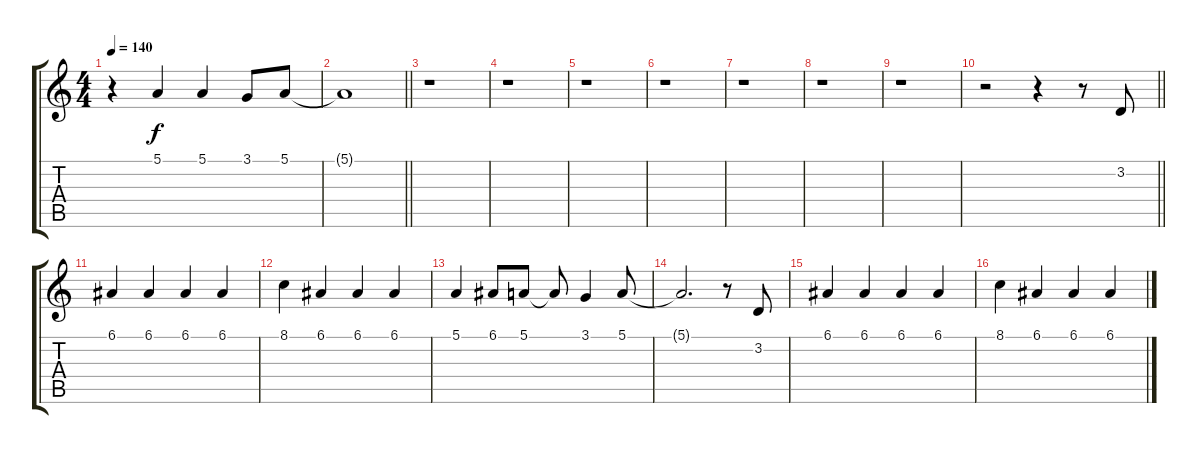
\track "" {instrument tenorsax}
\staff {score tabs}
\tuning (E4 B3 G3 D3 A2 D2) {hide}
\ts (4 4)
\tempo 140
\clef g2
\ks c
r.4{dy f} 5.1.4 5.1.4 3.1.8 5.1.8 |
\barLineRight lightlight
5.1{t}.1 |
r.1 |
r.1 |
r.1 |
r.1 |
r.1 |
r.1 |
r.1 |
\barLineRight lightlight
r.2 r.4 r.8 3.2.8 |
6.1.4 6.1.4 6.1.4 6.1.4 |
8.1.4 6.1.4 6.1.4 6.1.4 |
5.1.4 6.1.8 5.1.8 5.1{t}.8 3.1.4 5.1.8 |
5.1{t}.2{d} r.8 3.2.8 |
6.1.4 6.1.4 6.1.4 6.1.4 |
8.1.4 6.1.4 6.1.4 6.1.4
